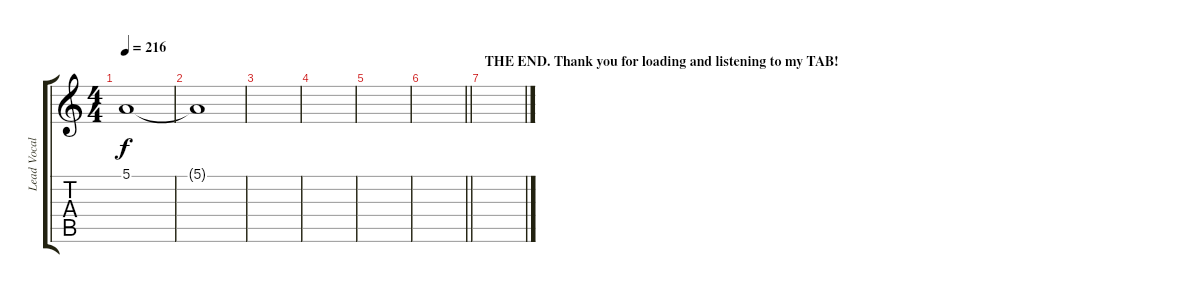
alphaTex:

\track ("Lead Vocal" "Lead Vocal") {instrument stringensemble1}
\staff {score tabs}
\tuning (E4 B3 G3 D3 A2 E2) {hide}
\ts (4 4)
\tempo 216
\clef g2
\ks c
5.1{t}.1{dy f} |
5.1{t}.1 |
|
|
|
\barLineRight lightlight
|
\section ("" "THE END. Thank you for loading and listening to my TAB!")
